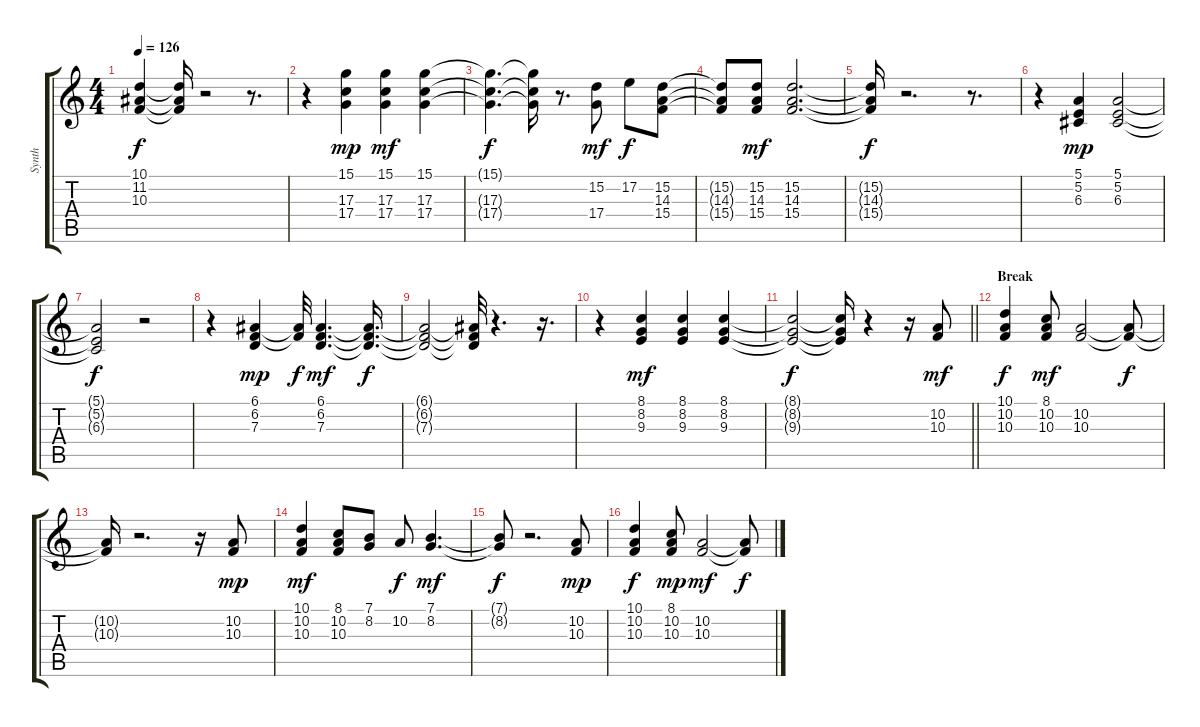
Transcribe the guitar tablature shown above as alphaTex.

\track ("Synth" "Synth") {instrument synthstrings1}
\staff {score tabs}
\tuning (E4 B3 G3 D3 A2 E2) {hide}
\ts (4 4)
\tempo 126
\clef g2
\ks c
(10.1{t} 11.2{t} 10.3{t}).4{dy f} (10.1{t} 11.2{t} 10.3{t}).16 r.2 r.8{d} |
r.4 (15.1 17.3 17.4).4{dy mp} (15.1 17.3 17.4).4{dy mf} (15.1 17.3 17.4).4 |
(15.1{t} 17.3{t} 17.4{t}).4{d dy f} (15.1{t} 17.3{t} 17.4{t}).16 r.8{d} (15.2 17.4).8{dy mf} 17.2.8{dy f} (15.2 14.3 15.4).8 |
(15.2{t} 14.3{t} 15.4{t}).8 (15.2 14.3 15.4).8{dy mf} (15.2 14.3 15.4).2{d} |
(15.2{t} 14.3{t} 15.4{t}).16{dy f} r.2{d} r.8{d} |
r.4 (5.1 5.2 6.3).4{dy mp} (5.1 5.2 6.3).2 |
(5.1{t} 5.2{t} 6.3{t}).2{dy f} r.2 |
r.4 (6.1 6.2 7.3).4{dy mp} (6.1{t} 6.2{t}).32{dy f} (6.1 6.2 7.3).4{d dy mf} (6.1{t} 6.2{t} 7.3{t}).16{d dy f} |
(6.1{t} 6.2{t} 7.3{t}).2 (6.1{t} 6.2{t} 7.3{t}).32 r.4{d} r.16{d} |
r.4 (8.1 8.2 9.3).4{dy mf} (8.1 8.2 9.3).4 (8.1 8.2 9.3).4 |
\barLineRight lightlight
(8.1{t} 8.2{t} 9.3{t}).2{dy f} (8.1{t} 8.2{t} 9.3{t}).16 r.4 r.16 (10.2 10.3).8{dy mf} |
\section ("" "Break")
(10.1 10.2 10.3).4{dy f} (8.1 10.2 10.3).8{dy mf} (10.2 10.3).2 (10.2{t} 10.3{t}).8{dy f} |
(10.2{t} 10.3{t}).16 r.2{d} r.16 (10.2 10.3).8{dy mp} |
(10.1 10.2 10.3).4{dy mf} (8.1 10.2 10.3).8 (7.1 8.2).8 10.2.8{dy f} (7.1 8.2).4{d dy mf} |
(7.1{t} 8.2{t}).8{dy f} r.2{d} (10.2 10.3).8{dy mp} |
(10.1 10.2 10.3).4{dy f} (8.1 10.2 10.3).8{dy mp} (10.2 10.3).2{dy mf} (10.2{t} 10.3{t}).8{dy f}
